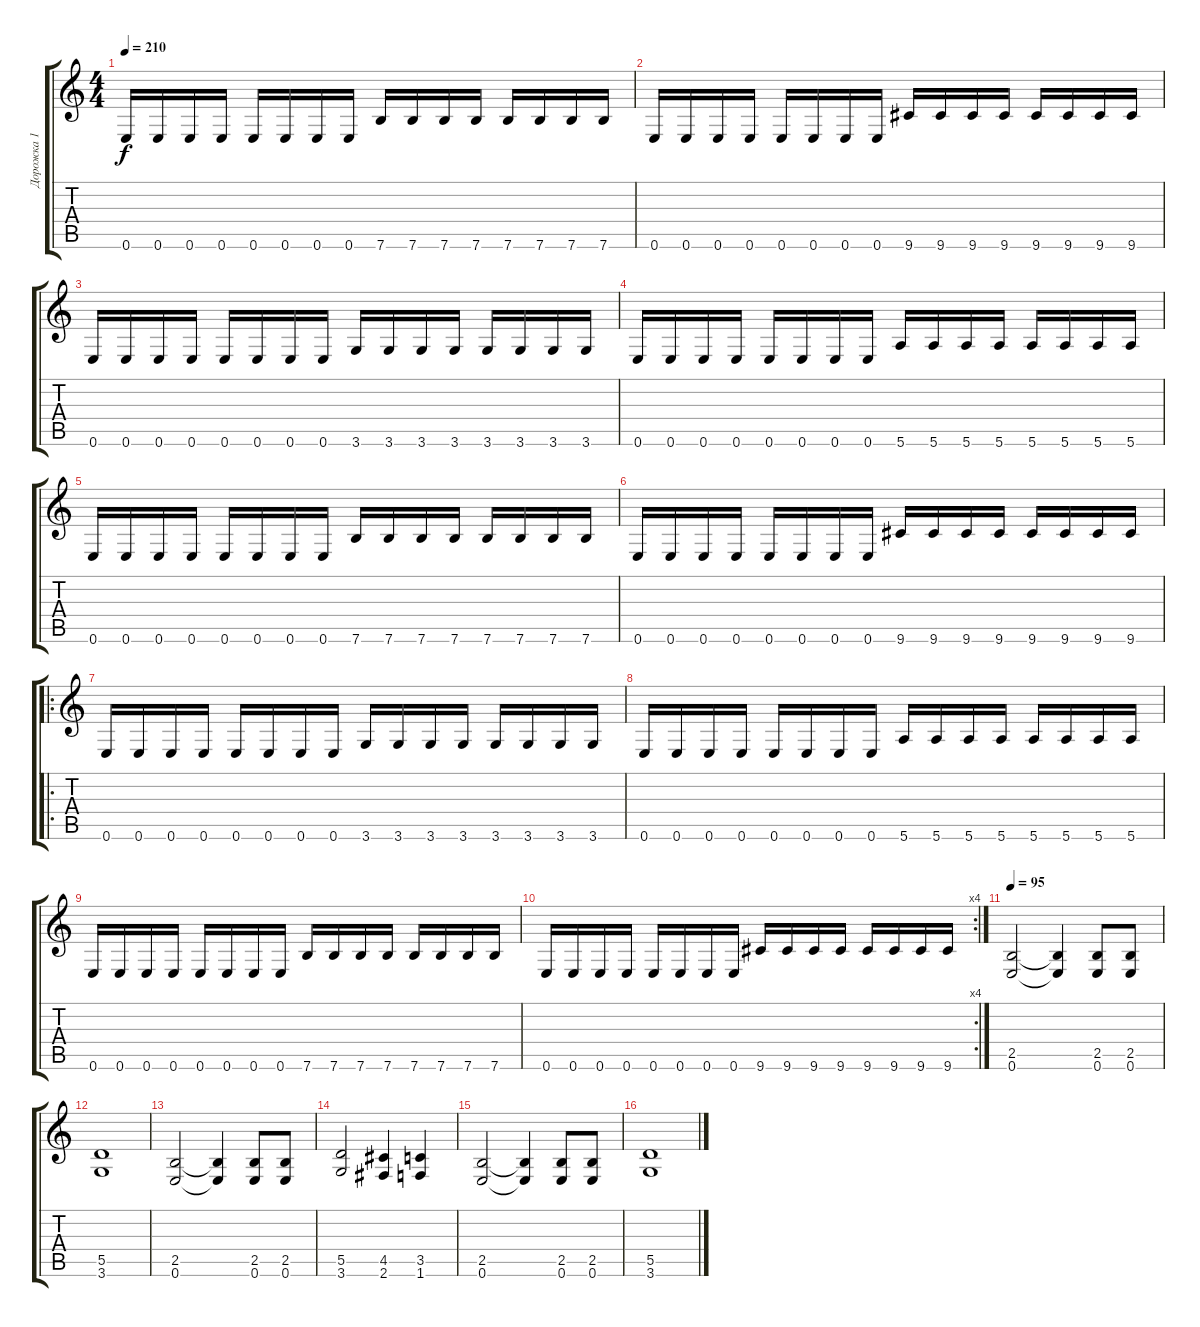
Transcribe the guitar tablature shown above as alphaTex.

\track ("Дорожка 1" "Дорожка 1") {instrument distortionguitar}
\staff {score tabs}
\tuning (E4 B3 G3 D3 A2 E2) {hide}
\ts (4 4)
\tempo 210
\clef g2
\ks c
0.6.16{dy f} 0.6.16 0.6.16 0.6.16 0.6.16 0.6.16 0.6.16 0.6.16 7.6.16 7.6.16 7.6.16 7.6.16 7.6.16 7.6.16 7.6.16 7.6.16 |
0.6.16 0.6.16 0.6.16 0.6.16 0.6.16 0.6.16 0.6.16 0.6.16 9.6.16 9.6.16 9.6.16 9.6.16 9.6.16 9.6.16 9.6.16 9.6.16 |
0.6.16 0.6.16 0.6.16 0.6.16 0.6.16 0.6.16 0.6.16 0.6.16 3.6.16 3.6.16 3.6.16 3.6.16 3.6.16 3.6.16 3.6.16 3.6.16 |
0.6.16 0.6.16 0.6.16 0.6.16 0.6.16 0.6.16 0.6.16 0.6.16 5.6.16 5.6.16 5.6.16 5.6.16 5.6.16 5.6.16 5.6.16 5.6.16 |
0.6.16 0.6.16 0.6.16 0.6.16 0.6.16 0.6.16 0.6.16 0.6.16 7.6.16 7.6.16 7.6.16 7.6.16 7.6.16 7.6.16 7.6.16 7.6.16 |
0.6.16 0.6.16 0.6.16 0.6.16 0.6.16 0.6.16 0.6.16 0.6.16 9.6.16 9.6.16 9.6.16 9.6.16 9.6.16 9.6.16 9.6.16 9.6.16 |
\ro
0.6.16 0.6.16 0.6.16 0.6.16 0.6.16 0.6.16 0.6.16 0.6.16 3.6.16 3.6.16 3.6.16 3.6.16 3.6.16 3.6.16 3.6.16 3.6.16 |
0.6.16 0.6.16 0.6.16 0.6.16 0.6.16 0.6.16 0.6.16 0.6.16 5.6.16 5.6.16 5.6.16 5.6.16 5.6.16 5.6.16 5.6.16 5.6.16 |
0.6.16 0.6.16 0.6.16 0.6.16 0.6.16 0.6.16 0.6.16 0.6.16 7.6.16 7.6.16 7.6.16 7.6.16 7.6.16 7.6.16 7.6.16 7.6.16 |
\rc 4
0.6.16 0.6.16 0.6.16 0.6.16 0.6.16 0.6.16 0.6.16 0.6.16 9.6.16 9.6.16 9.6.16 9.6.16 9.6.16 9.6.16 9.6.16 9.6.16 |
\tempo 95
(2.5 0.6).2 (2.5{t} 0.6{t}).4 (2.5 0.6).8 (2.5 0.6).8 |
(5.5 3.6).1 |
(2.5 0.6).2 (2.5{t} 0.6{t}).4 (2.5 0.6).8 (2.5 0.6).8 |
(5.5 3.6).2 (4.5 2.6).4 (3.5 1.6).4 |
(2.5 0.6).2 (2.5{t} 0.6{t}).4 (2.5 0.6).8 (2.5 0.6).8 |
(5.5 3.6).1
